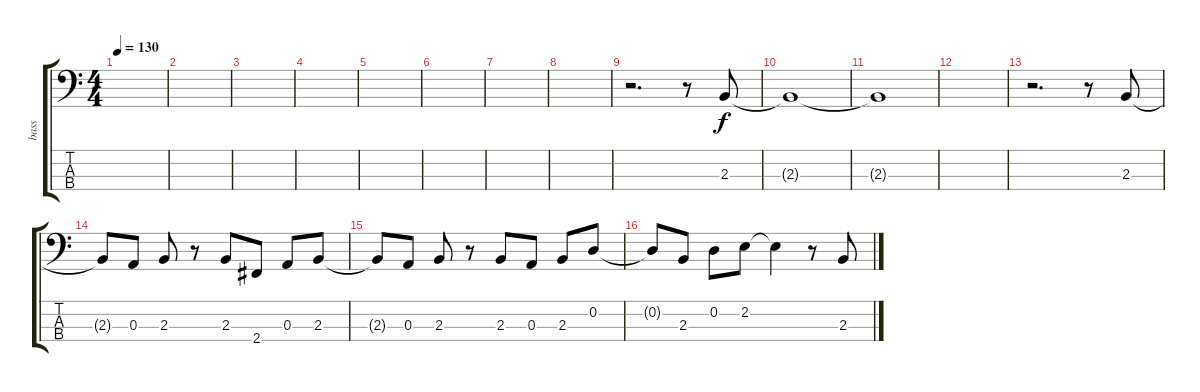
\track ("bass" "bass") {instrument electricbassfinger}
\staff {score tabs}
\tuning (G2 D2 A1 E1) {hide}
\ts (4 4)
\tempo 130
\clef f4
\ks c
|
|
|
|
|
|
|
|
r.2{d} r.8 2.3.8 |
2.3{t}.1 |
2.3{t}.1 |
|
r.2{d} r.8 2.3.8 |
2.3{t}.8 0.3.8 2.3.8 r.8 2.3.8 2.4.8 0.3.8 2.3.8 |
2.3{t}.8 0.3.8 2.3.8 r.8 2.3.8 0.3.8 2.3.8 0.2.8 |
0.2{t}.8 2.3.8 0.2.8 2.2.8 2.2{t}.4 r.8 2.3.8
